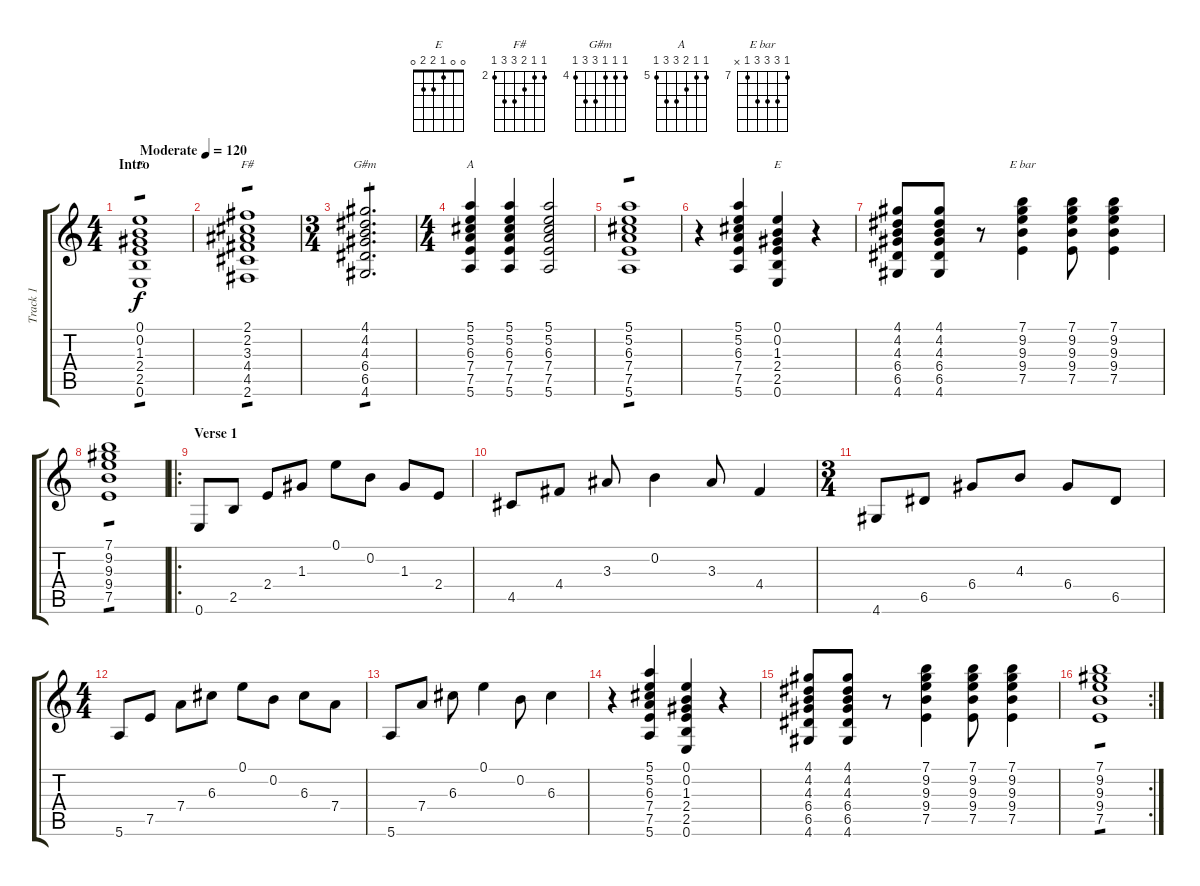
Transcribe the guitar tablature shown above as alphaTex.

\track ("Track 1" "Track 1") {instrument acousticguitarsteel}
\staff {score tabs}
\tuning (E4 B3 G3 D3 A2 E2) {hide}
\chord ("E" x x 1 2 2 0)
\chord ("F#" 2 2 3 4 4 2) {firstfret 2}
\chord ("G#m" 4 4 4 6 6 4) {firstfret 4}
\chord ("A" 5 5 6 7 7 5) {firstfret 5}
\chord ("E" 0 0 1 2 2 0)
\chord ("E bar" 7 9 9 9 7 x) {firstfret 7}
\ts (4 4)
\section ("" "Intro")
\tempo (120 "Moderate")
\clef g2
\ks c
(0.1 0.2 1.3 2.4 2.5 0.6).1{ch "E" tp 1 dy f instrument acousticguitarsteel} |
(2.1 2.2 3.3 4.4 4.5 2.6).1{ch "F#" tp 1} |
\ts (3 4)
(4.1 4.2 4.3 6.4 6.5 4.6).2{d ch "G#m" tp 1} |
\ts (4 4)
(5.1 5.2 6.3 7.4 7.5 5.6).4{ch "A"} (5.1 5.2 6.3 7.4 7.5 5.6).4 (5.1 5.2 6.3 7.4 7.5 5.6).2 |
(5.1 5.2 6.3 7.4 7.5 5.6).1{tp 1} |
r.4 (5.1 5.2 6.3 7.4 7.5 5.6).4 (0.1 0.2 1.3 2.4 2.5 0.6).4{ch "E"} r.4 |
(4.1 4.2 4.3 6.4 6.5 4.6).8 (4.1 4.2 4.3 6.4 6.5 4.6).8 r.8 (7.1 9.2 9.3 9.4 7.5).4{ch "E bar"} (7.1 9.2 9.3 9.4 7.5).8 (7.1 9.2 9.3 9.4 7.5).4 |
(7.1 9.2 9.3 9.4 7.5).1{tp 1} |
\ro
\section ("" "Verse 1")
0.6.8 2.5.8 2.4.8 1.3.8 0.1.8 0.2.8 1.3.8 2.4.8 |
4.5.8 4.4.8 3.3.8 0.2.4 3.3.8 4.4.4 |
\ts (3 4)
4.6.8 6.5.8 6.4.8 4.3.8 6.4.8 6.5.8 |
\ts (4 4)
5.6.8 7.5.8 7.4.8 6.3.8 0.1.8 0.2.8 6.3.8 7.4.8 |
5.6.8 7.4.8 6.3.8 0.1.4 0.2.8 6.3.4 |
r.4 (5.1 5.2 6.3 7.4 7.5 5.6).4 (0.1 0.2 1.3 2.4 2.5 0.6).4 r.4 |
(4.1 4.2 4.3 6.4 6.5 4.6).8 (4.1 4.2 4.3 6.4 6.5 4.6).8 r.8 (7.1 9.2 9.3 9.4 7.5).4 (7.1 9.2 9.3 9.4 7.5).8 (7.1 9.2 9.3 9.4 7.5).4 |
\rc 2
(7.1 9.2 9.3 9.4 7.5).1{tp 1}
